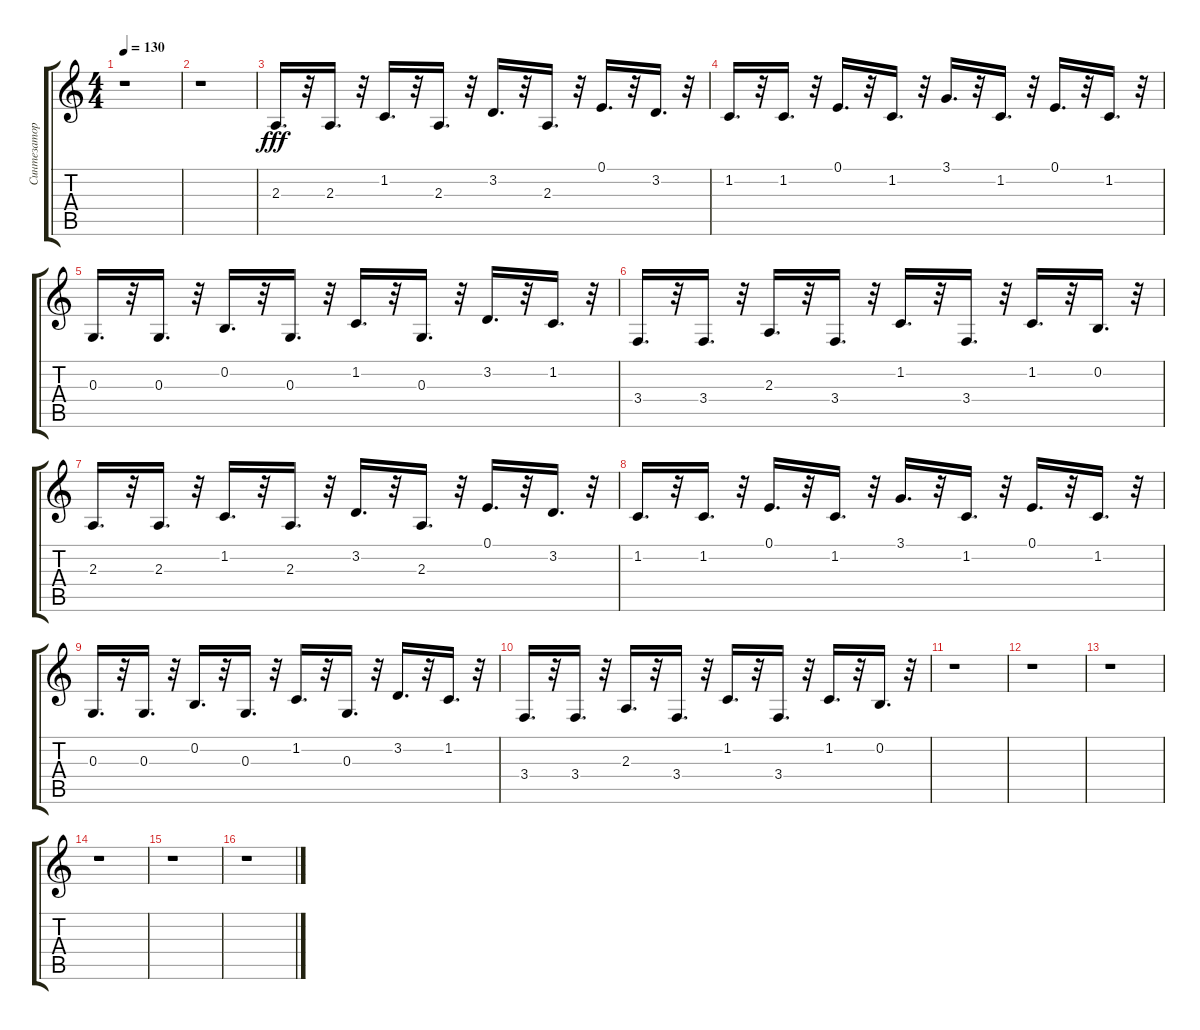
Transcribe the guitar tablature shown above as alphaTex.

\track ("Синтезатор (Ld2 - 2)" "Синтезатор") {instrument lead2sawtooth}
\staff {score tabs}
\tuning (E4 B3 G3 D3 A2 E2) {hide}
\ts (4 4)
\tempo 130
\clef g2
\ks c
r.1{dy fff} |
r.1 |
2.3.16{d} r.32 2.3.16{d} r.32 1.2.16{d} r.32 2.3.16{d} r.32 3.2.16{d} r.32 2.3.16{d} r.32 0.1.16{d} r.32 3.2.16{d} r.32 |
1.2.16{d} r.32 1.2.16{d} r.32 0.1.16{d} r.32 1.2.16{d} r.32 3.1.16{d} r.32 1.2.16{d} r.32 0.1.16{d} r.32 1.2.16{d} r.32 |
0.3.16{d} r.32 0.3.16{d} r.32 0.2.16{d} r.32 0.3.16{d} r.32 1.2.16{d} r.32 0.3.16{d} r.32 3.2.16{d} r.32 1.2.16{d} r.32 |
3.4.16{d} r.32 3.4.16{d} r.32 2.3.16{d} r.32 3.4.16{d} r.32 1.2.16{d} r.32 3.4.16{d} r.32 1.2.16{d} r.32 0.2.16{d} r.32 |
2.3.16{d} r.32 2.3.16{d} r.32 1.2.16{d} r.32 2.3.16{d} r.32 3.2.16{d} r.32 2.3.16{d} r.32 0.1.16{d} r.32 3.2.16{d} r.32 |
1.2.16{d} r.32 1.2.16{d} r.32 0.1.16{d} r.32 1.2.16{d} r.32 3.1.16{d} r.32 1.2.16{d} r.32 0.1.16{d} r.32 1.2.16{d} r.32 |
0.3.16{d} r.32 0.3.16{d} r.32 0.2.16{d} r.32 0.3.16{d} r.32 1.2.16{d} r.32 0.3.16{d} r.32 3.2.16{d} r.32 1.2.16{d} r.32 |
3.4.16{d} r.32 3.4.16{d} r.32 2.3.16{d} r.32 3.4.16{d} r.32 1.2.16{d} r.32 3.4.16{d} r.32 1.2.16{d} r.32 0.2.16{d} r.32 |
r.1 |
r.1 |
r.1 |
r.1 |
r.1 |
r.1
